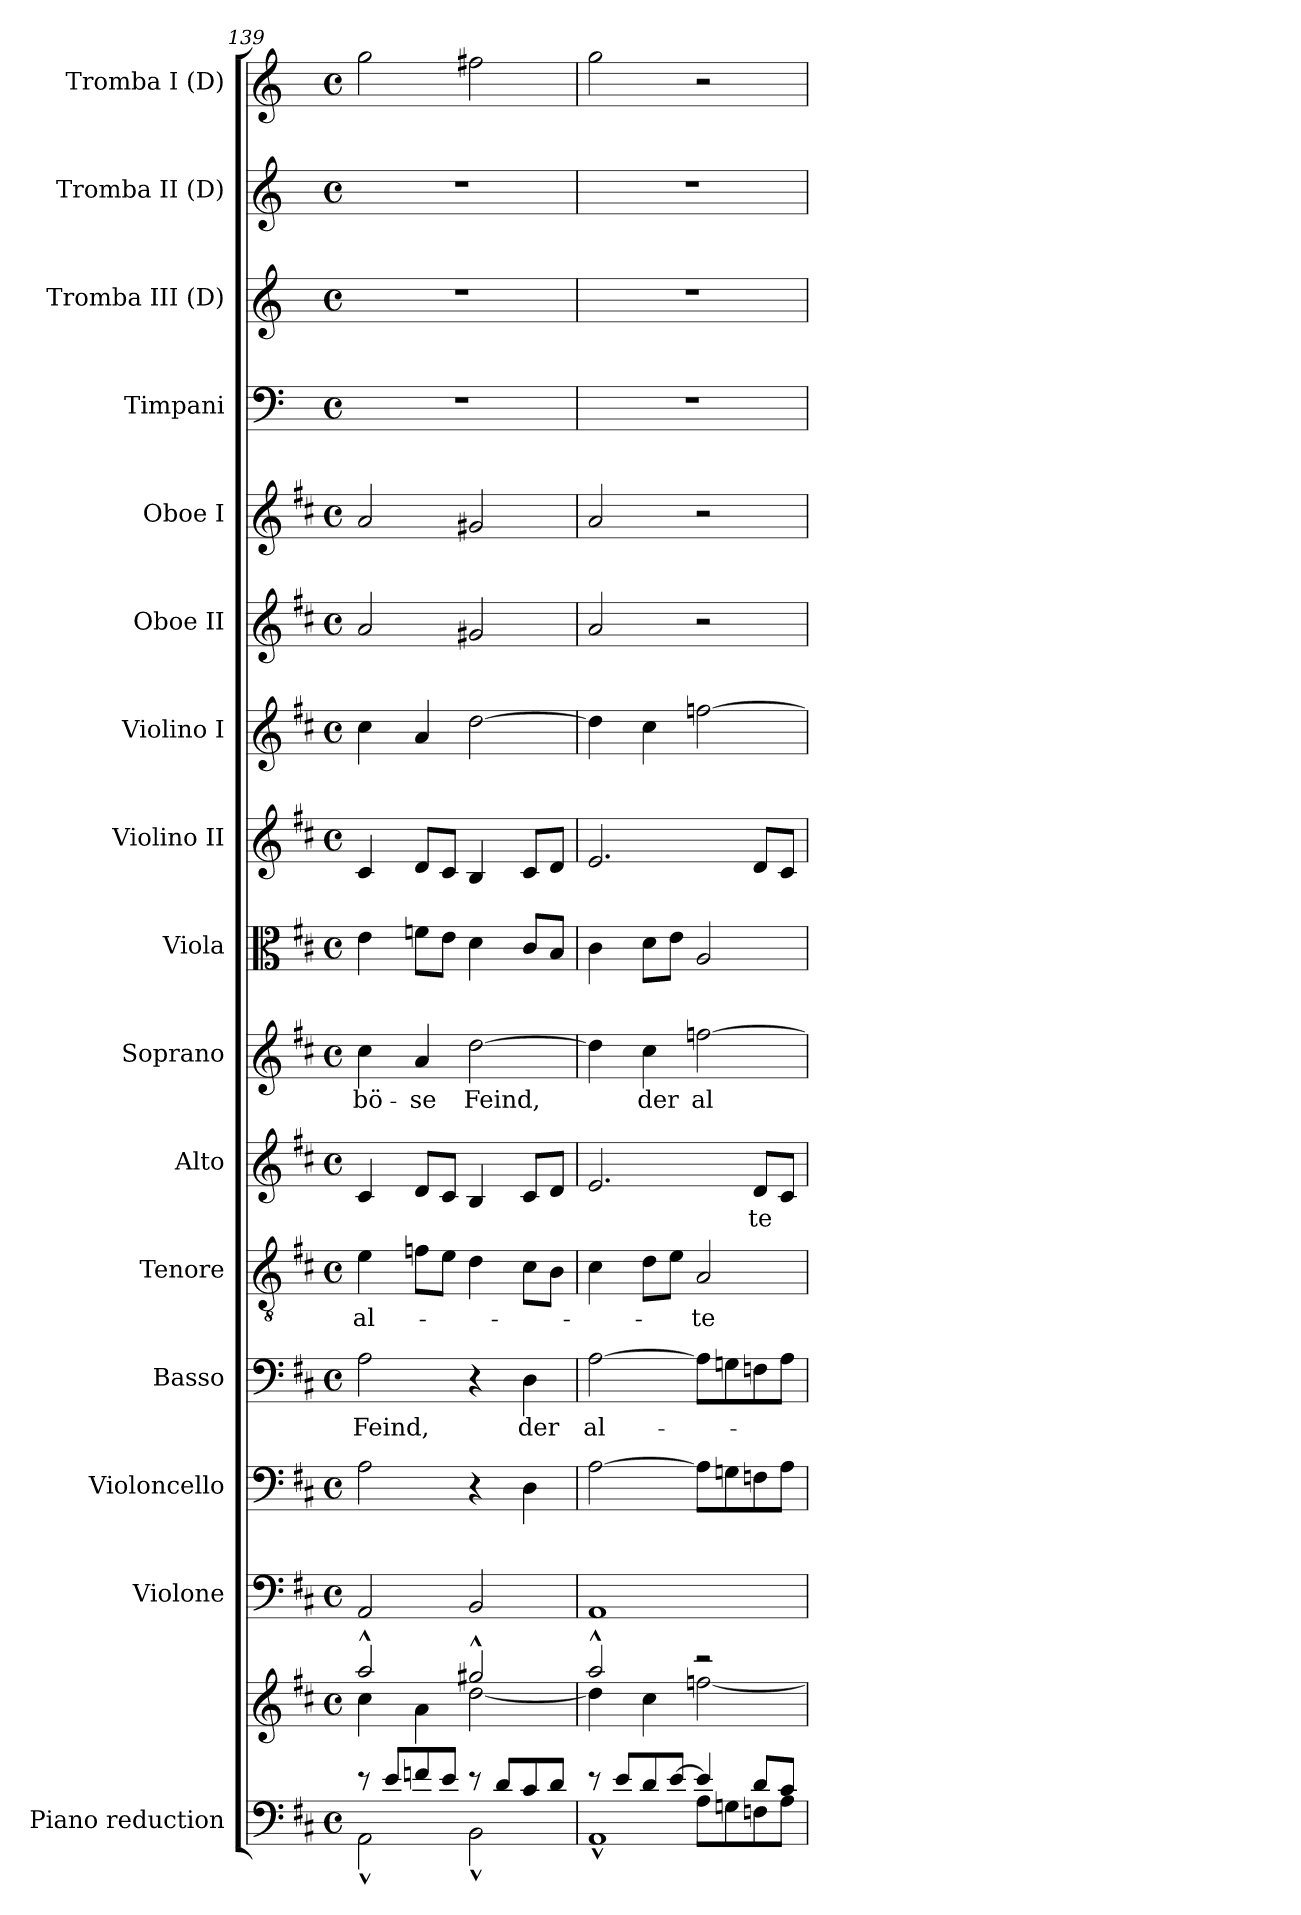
**kern	**kern	**kern	**kern	**kern	**text	**kern	**text	**kern	**text	**kern	**text	**kern	**kern	**kern	**kern	**kern	**kern	**kern	**kern	**kern
*part16	*part16	*part15	*part14	*part13	*part13	*part12	*part12	*part11	*part11	*part10	*part10	*part9	*part8	*part7	*part6	*part5	*part4	*part3	*part2	*part1
*staff17	*staff16	*staff15	*staff14	*staff13	*staff13	*staff12	*staff12	*staff11	*staff11	*staff10	*staff10	*staff9	*staff8	*staff7	*staff6	*staff5	*staff4	*staff3	*staff2	*staff1
*I"Piano reduction	*	*I"Violone	*I"Violoncello	*I"Basso	*	*I"Tenore	*	*I"Alto	*	*I"Soprano	*	*I"Viola	*I"Violino II	*I"Violino I	*I"Oboe II	*I"Oboe I	*I"Timpani	*I"Tromba III (D)	*I"Tromba II (D)	*I"Tromba I (D)
*I'Pno	*	*	*	*	*	*	*	*	*	*	*	*	*	*	*I'Ob	*I'Ob	*I'Timp	*	*	*
*clefF4	*clefG2	*clefF4	*clefF4	*clefF4	*	*clefGv2	*	*clefG2	*	*clefG2	*	*clefC3	*clefG2	*clefG2	*clefG2	*clefG2	*clefF4	*clefG2	*clefG2	*clefG2
*	*	*ITrd7c12	*	*	*	*	*	*	*	*	*	*	*	*	*	*	*	*ITrd-1c-2	*ITrd-1c-2	*ITrd-1c-2
*k[f#c#]	*k[f#c#]	*k[f#c#]	*k[f#c#]	*k[f#c#]	*	*k[f#c#]	*	*k[f#c#]	*	*k[f#c#]	*	*k[f#c#]	*k[f#c#]	*k[f#c#]	*k[f#c#]	*k[f#c#]	*k[]	*k[f#c#]	*k[f#c#]	*k[f#c#]
*M4/4	*M4/4	*M4/4	*M4/4	*M4/4	*	*M4/4	*	*M4/4	*	*M4/4	*	*M4/4	*M4/4	*M4/4	*M4/4	*M4/4	*M4/4	*M4/4	*M4/4	*M4/4
*met(c)	*met(c)	*met(c)	*met(c)	*met(c)	*	*met(c)	*	*met(c)	*	*met(c)	*	*met(c)	*met(c)	*met(c)	*met(c)	*met(c)	*met(c)	*met(c)	*met(c)	*met(c)
=139	=139	=139	=139	=139	=139	=139	=139	=139	=139	=139	=139	=139	=139	=139	=139	=139	=139	=139	=139	=139
*^	*^	*	*	*	*	*	*	*	*	*	*	*	*	*	*	*	*	*	*	*
!	!	!	!	!	!	!	!LO:LY:b	!	!LO:LY:b	!	!	!	!LO:LY:b	!	!	!	!	!	!	!	!	!
8r	2AA^^\	2aa^^/	4cc#\	2AAA/	2A\	2A\	Feind,	4e\	al-	4c#/	.	4cc#\	bö-	4e\	4c#/	4cc#\	2a/	2a/	1r	1r	1r	2aa\
8e/L	.	.	.	.	.	.	.	.	.	.	.	.	.	.	.	.	.	.	.	.	.	.
!	!	!	!	!	!	!	!	!	!	!	!	!	!LO:LY:b	!	!	!	!	!	!	!	!	!
8fn/	.	.	4a\	.	.	.	.	8fn\L	.	8d/L	.	4a/	-se	8fn\L	8d/L	4a/	.	.	.	.	.	.
8e/J	.	.	.	.	.	.	.	8e\J	.	8c#/J	.	.	.	8e\J	8c#/J	.	.	.	.	.	.	.
!	!	!	!	!	!	!	!	!	!	!	!	!	!LO:LY:b	!	!	!	!	!	!	!	!	!
8r	2BB^^\	2gg#X^^/	[2dd\	2BBB/	4r	4r	.	4d\	.	4B/	.	[2dd\	Feind,	4d\	4B/	[2dd\	2g#X/	2g#X/	.	.	.	2gg#X\
8d/L	.	.	.	.	.	.	.	.	.	.	.	.	.	.	.	.	.	.	.	.	.	.
!	!	!	!	!	!	!	!LO:LY:b	!	!	!	!	!	!	!	!	!	!	!	!	!	!	!
8c#/	.	.	.	.	4D\	4D\	der	8c#\L	.	8c#/L	.	.	.	8c#/L	8c#/L	.	.	.	.	.	.	.
8d/J	.	.	.	.	.	.	.	8B\J	.	8d/J	.	.	.	8B/J	8d/J	.	.	.	.	.	.	.
=140	=140	=140	=140	=140	=140	=140	=140	=140	=140	=140	=140	=140	=140	=140	=140	=140	=140	=140	=140	=140	=140	=140
*	*^	*	*	*	*	*	*	*	*	*	*	*	*	*	*	*	*	*	*	*	*	*
!	!	!	!	!	!	!	!	!LO:LY:b	!	!	!	!	!	!	!	!	!	!	!	!	!	!	!
8r	1AA^^	2ryy	2aa^^/	4dd\]	1AAA	[2A\	[2A\	al-	4c#\	.	2.e/	.	4dd\]	.	4c#\	2.e/	4dd\]	2a/	2a/	1r	1r	1r	2aa\
8e/L	.	.	.	.	.	.	.	.	.	.	.	.	.	.	.	.	.	.	.	.	.	.	.
!	!	!	!	!	!	!	!	!	!	!	!	!	!	!LO:LY:b	!	!	!	!	!	!	!	!	!
8d/	.	.	.	4cc#\	.	.	.	.	8d\L	.	.	.	4cc#\	der	8d\L	.	4cc#\	.	.	.	.	.	.
[8e/J	.	.	.	.	.	.	.	.	8e\J	.	.	.	.	.	8e\J	.	.	.	.	.	.	.	.
!	!	!	!	!	!	!	!	!	!	!LO:LY:b	!	!	!	!LO:LY:b	!	!	!	!	!	!	!	!	!
4e/]	.	8A\L	2r	[2ffn\	.	8A\L]	8A\L]	.	2A/	te	.	.	[2ffn\	al-	2A/	.	[2ffn\	2r	2r	.	.	.	2r
.	.	8Gn\	.	.	.	8Gn\	8Gn\	.	.	.	.	.	.	.	.	.	.	.	.	.	.	.	.
!	!	!	!	!	!	!	!	!	!	!	!	!LO:LY:b	!	!	!	!	!	!	!	!	!	!	!
8d/L	.	8Fn\	.	.	.	8Fn\	8Fn\	.	.	.	8d/L	-te	.	.	.	8d/L	.	.	.	.	.	.	.
8c#/J	.	8A\J	.	.	.	8A\J	8A\J	.	.	.	8c#/J	.	.	.	.	8c#/J	.	.	.	.	.	.	.
*v	*v	*v	*	*	*	*	*	*	*	*	*	*	*	*	*	*	*	*	*	*	*	*	*
*	*v	*v	*	*	*	*	*	*	*	*	*	*	*	*	*	*	*	*	*	*	*
=	=	=	=	=	=	=	=	=	=	=	=	=	=	=	=	=	=	=	=	=
*-	*-	*-	*-	*-	*-	*-	*-	*-	*-	*-	*-	*-	*-	*-	*-	*-	*-	*-	*-	*-
